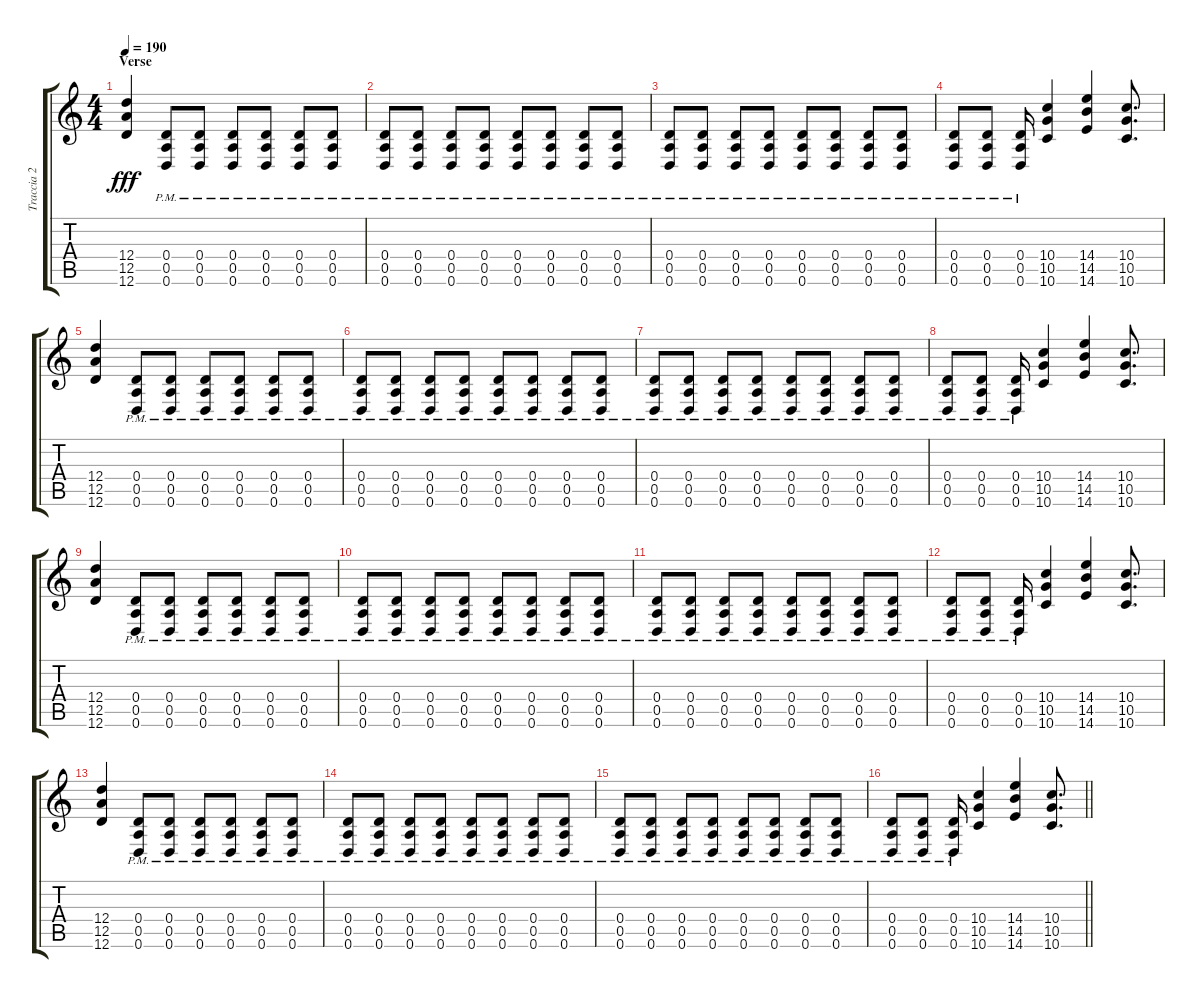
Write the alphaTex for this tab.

\track ("Traccia 2" "Traccia 2") {instrument overdrivenguitar}
\staff {score tabs}
\tuning (E4 B3 G3 D3 A2 D2) {hide}
\ts (4 4)
\section ("" "Verse")
\tempo 190
\clef g2
\ks c
(12.4 12.5 12.6).4{dy fff} (0.4{pm} 0.5{pm} 0.6{pm}).8 (0.4{pm} 0.5{pm} 0.6{pm}).8 (0.4{pm} 0.5{pm} 0.6{pm}).8 (0.4{pm} 0.5{pm} 0.6{pm}).8 (0.4{pm} 0.5{pm} 0.6{pm}).8 (0.4{pm} 0.5{pm} 0.6{pm}).8 |
(0.4{pm} 0.5{pm} 0.6{pm}).8 (0.4{pm} 0.5{pm} 0.6{pm}).8 (0.4{pm} 0.5{pm} 0.6{pm}).8 (0.4{pm} 0.5{pm} 0.6{pm}).8 (0.4{pm} 0.5{pm} 0.6{pm}).8 (0.4{pm} 0.5{pm} 0.6{pm}).8 (0.4{pm} 0.5{pm} 0.6{pm}).8 (0.4{pm} 0.5{pm} 0.6{pm}).8 |
(0.4{pm} 0.5{pm} 0.6{pm}).8 (0.4{pm} 0.5{pm} 0.6{pm}).8 (0.4{pm} 0.5{pm} 0.6{pm}).8 (0.4{pm} 0.5{pm} 0.6{pm}).8 (0.4{pm} 0.5{pm} 0.6{pm}).8 (0.4{pm} 0.5{pm} 0.6{pm}).8 (0.4{pm} 0.5{pm} 0.6{pm}).8 (0.4{pm} 0.5{pm} 0.6{pm}).8 |
(0.4{pm} 0.5{pm} 0.6{pm}).8 (0.4{pm} 0.5{pm} 0.6{pm}).8 (0.4{pm} 0.5{pm} 0.6{pm}).16 (10.4 10.5 10.6).4 (14.4 14.5 14.6).4 (10.4 10.5 10.6).8{d} |
(12.4 12.5 12.6).4 (0.4{pm} 0.5{pm} 0.6{pm}).8 (0.4{pm} 0.5{pm} 0.6{pm}).8 (0.4{pm} 0.5{pm} 0.6{pm}).8 (0.4{pm} 0.5{pm} 0.6{pm}).8 (0.4{pm} 0.5{pm} 0.6{pm}).8 (0.4{pm} 0.5{pm} 0.6{pm}).8 |
(0.4{pm} 0.5{pm} 0.6{pm}).8 (0.4{pm} 0.5{pm} 0.6{pm}).8 (0.4{pm} 0.5{pm} 0.6{pm}).8 (0.4{pm} 0.5{pm} 0.6{pm}).8 (0.4{pm} 0.5{pm} 0.6{pm}).8 (0.4{pm} 0.5{pm} 0.6{pm}).8 (0.4{pm} 0.5{pm} 0.6{pm}).8 (0.4{pm} 0.5{pm} 0.6{pm}).8 |
(0.4{pm} 0.5{pm} 0.6{pm}).8 (0.4{pm} 0.5{pm} 0.6{pm}).8 (0.4{pm} 0.5{pm} 0.6{pm}).8 (0.4{pm} 0.5{pm} 0.6{pm}).8 (0.4{pm} 0.5{pm} 0.6{pm}).8 (0.4{pm} 0.5{pm} 0.6{pm}).8 (0.4{pm} 0.5{pm} 0.6{pm}).8 (0.4{pm} 0.5{pm} 0.6{pm}).8 |
(0.4{pm} 0.5{pm} 0.6{pm}).8 (0.4{pm} 0.5{pm} 0.6{pm}).8 (0.4{pm} 0.5{pm} 0.6{pm}).16 (10.4 10.5 10.6).4 (14.4 14.5 14.6).4 (10.4 10.5 10.6).8{d} |
(12.4 12.5 12.6).4 (0.4{pm} 0.5{pm} 0.6{pm}).8 (0.4{pm} 0.5{pm} 0.6{pm}).8 (0.4{pm} 0.5{pm} 0.6{pm}).8 (0.4{pm} 0.5{pm} 0.6{pm}).8 (0.4{pm} 0.5{pm} 0.6{pm}).8 (0.4{pm} 0.5{pm} 0.6{pm}).8 |
(0.4{pm} 0.5{pm} 0.6{pm}).8 (0.4{pm} 0.5{pm} 0.6{pm}).8 (0.4{pm} 0.5{pm} 0.6{pm}).8 (0.4{pm} 0.5{pm} 0.6{pm}).8 (0.4{pm} 0.5{pm} 0.6{pm}).8 (0.4{pm} 0.5{pm} 0.6{pm}).8 (0.4{pm} 0.5{pm} 0.6{pm}).8 (0.4{pm} 0.5{pm} 0.6{pm}).8 |
(0.4{pm} 0.5{pm} 0.6{pm}).8 (0.4{pm} 0.5{pm} 0.6{pm}).8 (0.4{pm} 0.5{pm} 0.6{pm}).8 (0.4{pm} 0.5{pm} 0.6{pm}).8 (0.4{pm} 0.5{pm} 0.6{pm}).8 (0.4{pm} 0.5{pm} 0.6{pm}).8 (0.4{pm} 0.5{pm} 0.6{pm}).8 (0.4{pm} 0.5{pm} 0.6{pm}).8 |
(0.4{pm} 0.5{pm} 0.6{pm}).8 (0.4{pm} 0.5{pm} 0.6{pm}).8 (0.4{pm} 0.5{pm} 0.6{pm}).16 (10.4 10.5 10.6).4 (14.4 14.5 14.6).4 (10.4 10.5 10.6).8{d} |
(12.4 12.5 12.6).4 (0.4{pm} 0.5{pm} 0.6{pm}).8 (0.4{pm} 0.5{pm} 0.6{pm}).8 (0.4{pm} 0.5{pm} 0.6{pm}).8 (0.4{pm} 0.5{pm} 0.6{pm}).8 (0.4{pm} 0.5{pm} 0.6{pm}).8 (0.4{pm} 0.5{pm} 0.6{pm}).8 |
(0.4{pm} 0.5{pm} 0.6{pm}).8 (0.4{pm} 0.5{pm} 0.6{pm}).8 (0.4{pm} 0.5{pm} 0.6{pm}).8 (0.4{pm} 0.5{pm} 0.6{pm}).8 (0.4{pm} 0.5{pm} 0.6{pm}).8 (0.4{pm} 0.5{pm} 0.6{pm}).8 (0.4{pm} 0.5{pm} 0.6{pm}).8 (0.4{pm} 0.5{pm} 0.6{pm}).8 |
(0.4{pm} 0.5{pm} 0.6{pm}).8 (0.4{pm} 0.5{pm} 0.6{pm}).8 (0.4{pm} 0.5{pm} 0.6{pm}).8 (0.4{pm} 0.5{pm} 0.6{pm}).8 (0.4{pm} 0.5{pm} 0.6{pm}).8 (0.4{pm} 0.5{pm} 0.6{pm}).8 (0.4{pm} 0.5{pm} 0.6{pm}).8 (0.4{pm} 0.5{pm} 0.6{pm}).8 |
\barLineRight lightlight
(0.4{pm} 0.5{pm} 0.6{pm}).8 (0.4{pm} 0.5{pm} 0.6{pm}).8 (0.4{pm} 0.5{pm} 0.6{pm}).16 (10.4 10.5 10.6).4 (14.4 14.5 14.6).4 (10.4 10.5 10.6).8{d}
